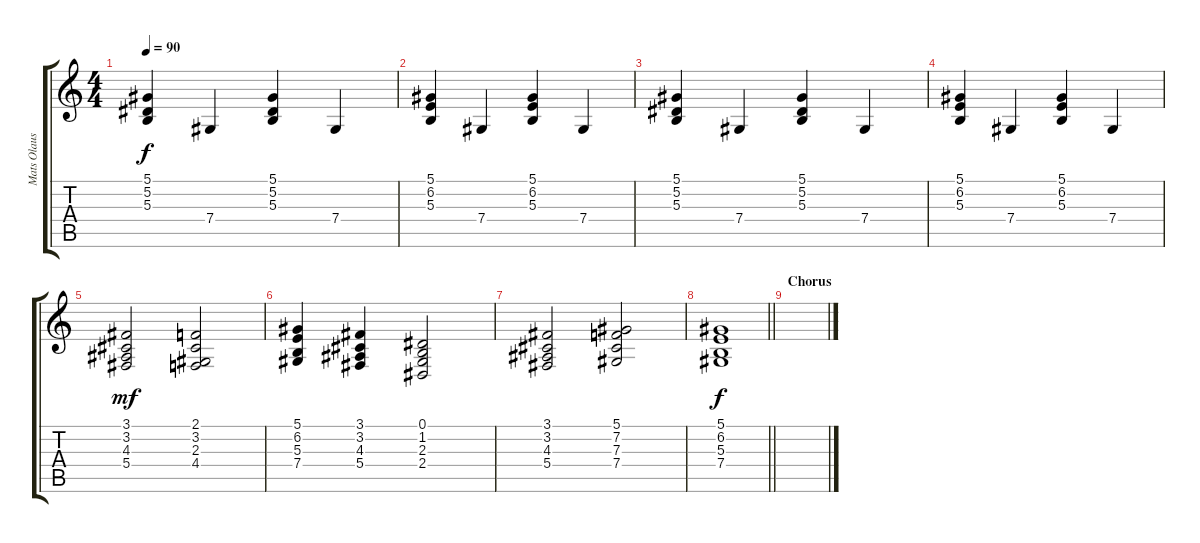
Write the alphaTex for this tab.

\track ("Mats Olausson" "Mats Olaus") {instrument acousticgrandpiano}
\staff {score tabs}
\tuning (Eb4 Bb3 Gb3 Db3 Ab2 Eb2) {hide}
\ts (4 4)
\tempo 90
\clef g2
\ks c
(5.1 5.2 5.3).4{dy f} 7.4.4 (5.1 5.2 5.3).4 7.4.4 |
(5.1 6.2 5.3).4 7.4.4 (5.1 6.2 5.3).4 7.4.4 |
(5.1 5.2 5.3).4 7.4.4 (5.1 5.2 5.3).4 7.4.4 |
(5.1 6.2 5.3).4 7.4.4 (5.1 6.2 5.3).4 7.4.4 |
(3.1 3.2 4.3 5.4).2{dy mf} (2.1 3.2 2.3 4.4).2 |
(5.1 6.2 5.3 7.4).4 (3.1 3.2 4.3 5.4).4 (0.1 1.2 2.3 2.4).2 |
(3.1 3.2 4.3 5.4).2 (5.1 7.2 7.3 7.4).2 |
\barLineRight lightlight
(5.1 6.2 5.3 7.4).1{dy f} |
\section ("" "Chorus")
